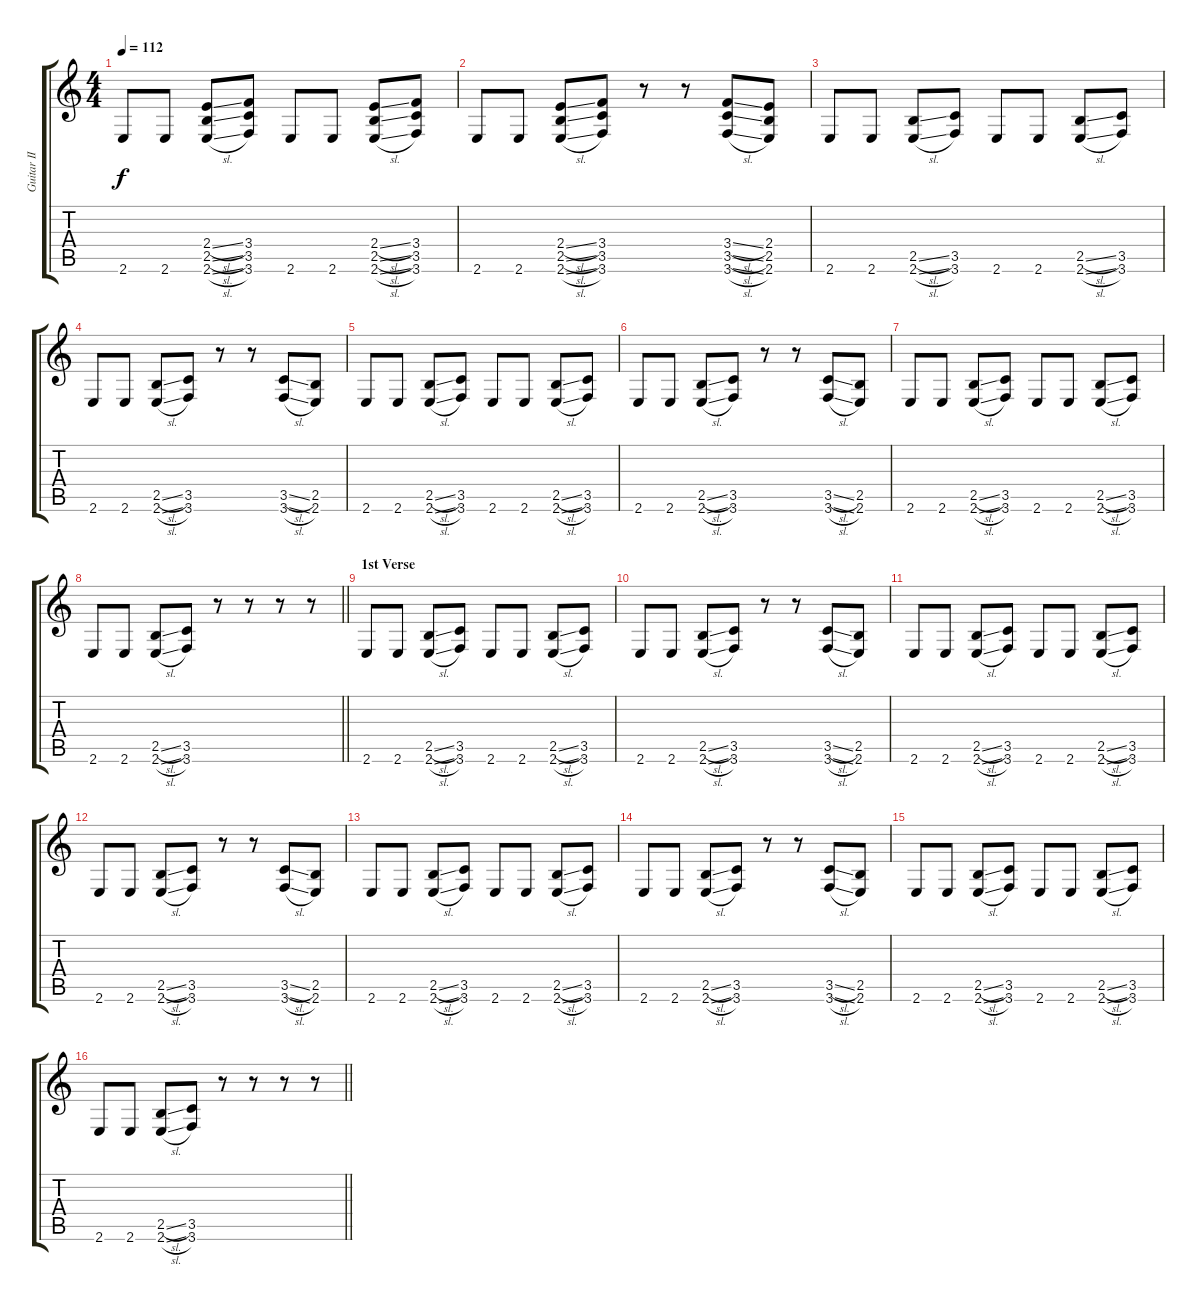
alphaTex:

\track ("Guitar II" "Guitar II") {instrument distortionguitar}
\staff {score tabs}
\tuning (D4 B3 G3 D3 A2 D2) {hide}
\ts (4 4)
\tempo 112
\clef g2
\ks c
2.6.8{dy f} 2.6.8 (2.4{sl} 2.5{sl} 2.6{sl}).8 (3.4 3.5 3.6).8 2.6.8 2.6.8 (2.4{sl} 2.5{sl} 2.6{sl}).8 (3.4 3.5 3.6).8 |
2.6.8 2.6.8 (2.4{sl} 2.5{sl} 2.6{sl}).8 (3.4 3.5 3.6).8 r.8 r.8 (3.4{sl} 3.5{sl} 3.6{sl}).8 (2.4 2.5 2.6).8 |
2.6.8 2.6.8 (2.5{sl} 2.6{sl}).8 (3.5 3.6).8 2.6.8 2.6.8 (2.5{sl} 2.6{sl}).8 (3.5 3.6).8 |
2.6.8 2.6.8 (2.5{sl} 2.6{sl}).8 (3.5 3.6).8 r.8 r.8 (3.5{sl} 3.6{sl}).8 (2.5 2.6).8 |
2.6.8 2.6.8 (2.5{sl} 2.6{sl}).8 (3.5 3.6).8 2.6.8 2.6.8 (2.5{sl} 2.6{sl}).8 (3.5 3.6).8 |
2.6.8 2.6.8 (2.5{sl} 2.6{sl}).8 (3.5 3.6).8 r.8 r.8 (3.5{sl} 3.6{sl}).8 (2.5 2.6).8 |
2.6.8 2.6.8 (2.5{sl} 2.6{sl}).8 (3.5 3.6).8 2.6.8 2.6.8 (2.5{sl} 2.6{sl}).8 (3.5 3.6).8 |
\barLineRight lightlight
2.6.8 2.6.8 (2.5{sl} 2.6{sl}).8 (3.5 3.6).8 r.8 r.8 r.8 r.8 |
\section ("" "1st Verse")
2.6.8 2.6.8 (2.5{sl} 2.6{sl}).8 (3.5 3.6).8 2.6.8 2.6.8 (2.5{sl} 2.6{sl}).8 (3.5 3.6).8 |
2.6.8 2.6.8 (2.5{sl} 2.6{sl}).8 (3.5 3.6).8 r.8 r.8 (3.5{sl} 3.6{sl}).8 (2.5 2.6).8 |
2.6.8 2.6.8 (2.5{sl} 2.6{sl}).8 (3.5 3.6).8 2.6.8 2.6.8 (2.5{sl} 2.6{sl}).8 (3.5 3.6).8 |
2.6.8 2.6.8 (2.5{sl} 2.6{sl}).8 (3.5 3.6).8 r.8 r.8 (3.5{sl} 3.6{sl}).8 (2.5 2.6).8 |
2.6.8 2.6.8 (2.5{sl} 2.6{sl}).8 (3.5 3.6).8 2.6.8 2.6.8 (2.5{sl} 2.6{sl}).8 (3.5 3.6).8 |
2.6.8 2.6.8 (2.5{sl} 2.6{sl}).8 (3.5 3.6).8 r.8 r.8 (3.5{sl} 3.6{sl}).8 (2.5 2.6).8 |
2.6.8 2.6.8 (2.5{sl} 2.6{sl}).8 (3.5 3.6).8 2.6.8 2.6.8 (2.5{sl} 2.6{sl}).8 (3.5 3.6).8 |
\barLineRight lightlight
2.6.8 2.6.8 (2.5{sl} 2.6{sl}).8 (3.5 3.6).8 r.8 r.8 r.8 r.8
